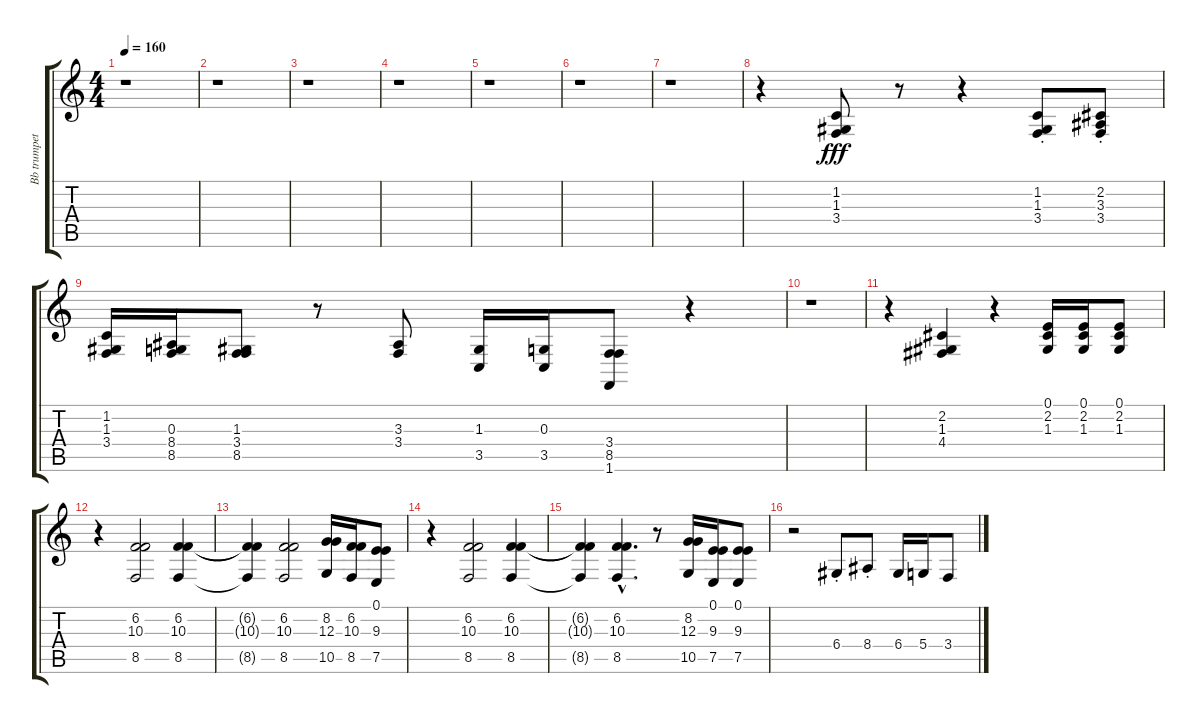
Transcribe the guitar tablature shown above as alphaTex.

\track ("Bb trumpet" "Bb trumpet") {instrument trumpet}
\staff {score tabs}
\tuning (E4 B3 G3 D3 A2 E2) {hide}
\ts (4 4)
\tempo 160
\clef g2
\ks c
r.1{dy fff} |
r.1 |
r.1 |
r.1 |
r.1 |
r.1 |
r.1 |
r.4 (1.2 1.3 3.4).8 r.8 r.4 (1.2{st} 1.3{st} 3.4{st}).8 (2.2{st} 3.3{st} 3.4{st}).8 |
(1.2 1.3 3.4).16 (0.3 8.4 8.5).16 (1.3 3.4 8.5).8 r.8 (3.3 3.4).8 (1.3 3.5).16 (0.3 3.5).16 (3.4 8.5 1.6).8 r.4 |
r.1 |
r.4 (2.2 1.3 4.4).4 r.4 (0.1 2.2 1.3).16 (0.1 2.2 1.3).16 (0.1 2.2 1.3).8 |
r.4 (6.2 10.3 8.5).2 (6.2 10.3 8.5).4 |
(6.2{t} 10.3{t} 8.5{t}).4 (6.2 10.3 8.5).2 (8.2 12.3 10.5).16 (6.2 10.3 8.5).16 (0.1 9.3 7.5).8 |
r.4 (6.2 10.3 8.5).2 (6.2 10.3 8.5).4 |
(6.2{t} 10.3{t} 8.5{t}).4 (6.2{hac} 10.3{hac} 8.5{hac}).4{d} r.8 (8.2 12.3 10.5).16 (0.1 9.3 7.5).16 (0.1 9.3 7.5).8 |
r.2 6.4{st}.8 8.4{st}.8 6.4.16 5.4.16 3.4.8
